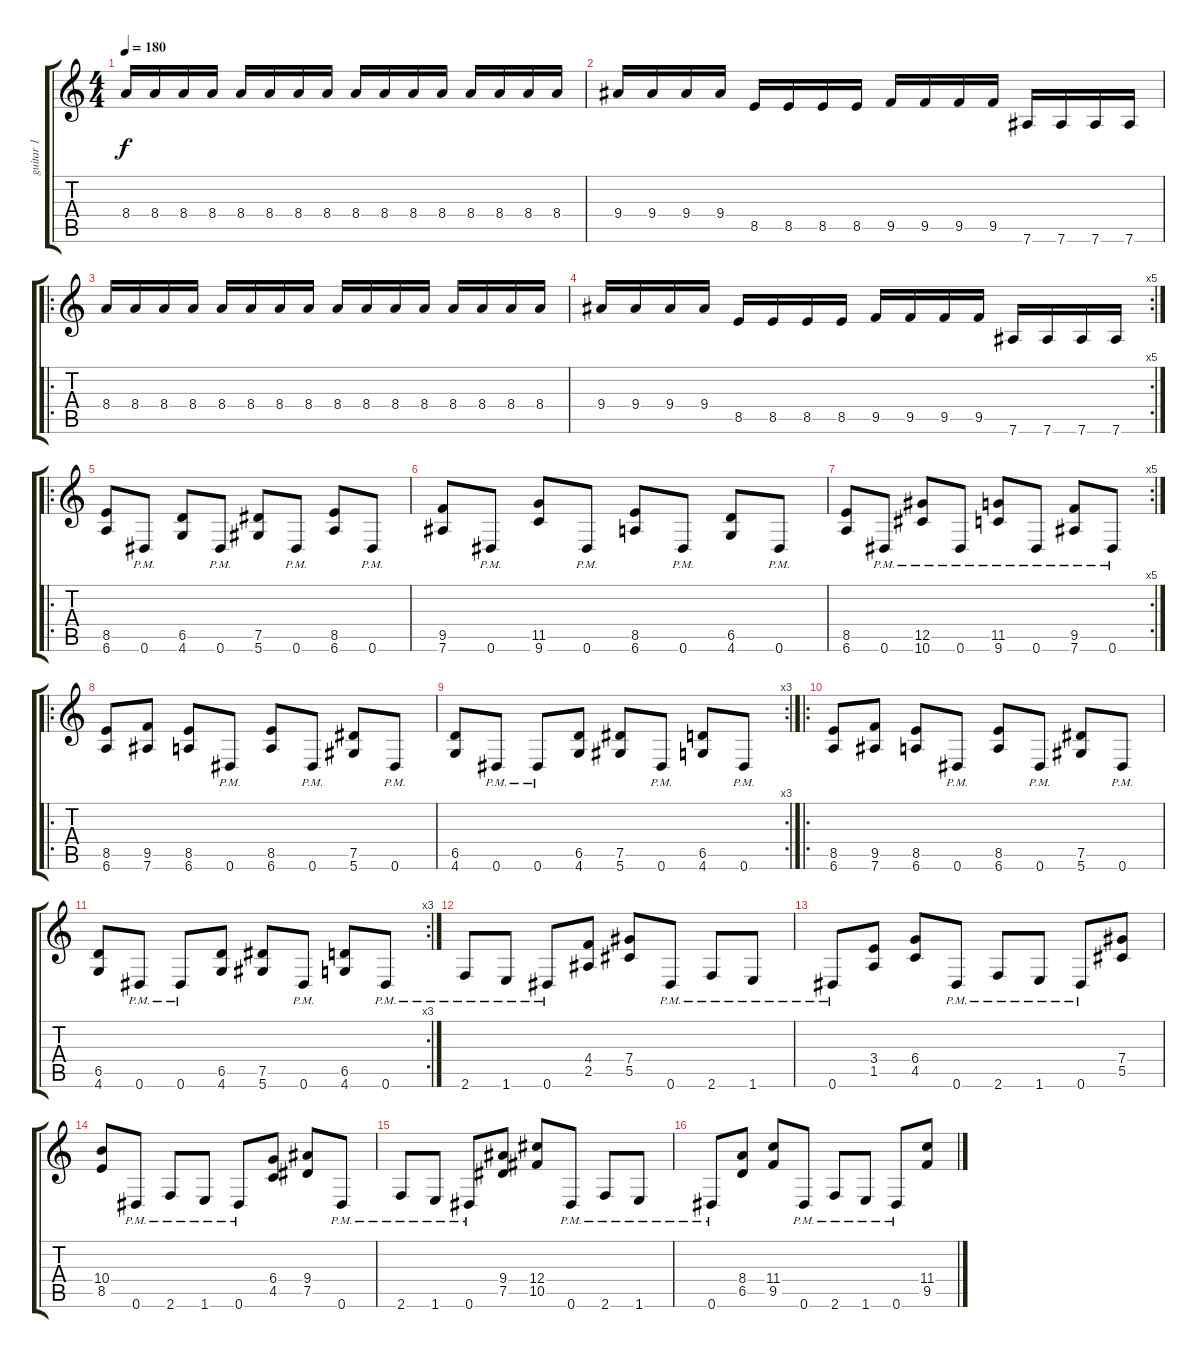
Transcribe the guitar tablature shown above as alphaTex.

\track ("guitar 1" "guitar 1") {instrument distortionguitar}
\staff {score tabs}
\tuning (Eb4 Bb3 Gb3 Db3 Ab2 Eb2) {hide}
\ts (4 4)
\tempo 180
\clef g2
\ks c
8.4.16{dy f instrument distortionguitar} 8.4.16 8.4.16 8.4.16 8.4.16 8.4.16 8.4.16 8.4.16 8.4.16 8.4.16 8.4.16 8.4.16 8.4.16 8.4.16 8.4.16 8.4.16 |
9.4.16 9.4.16 9.4.16 9.4.16 8.5.16 8.5.16 8.5.16 8.5.16 9.5.16 9.5.16 9.5.16 9.5.16 7.6.16 7.6.16 7.6.16 7.6.16 |
\ro
8.4.16 8.4.16 8.4.16 8.4.16 8.4.16 8.4.16 8.4.16 8.4.16 8.4.16 8.4.16 8.4.16 8.4.16 8.4.16 8.4.16 8.4.16 8.4.16 |
\rc 5
9.4.16 9.4.16 9.4.16 9.4.16 8.5.16 8.5.16 8.5.16 8.5.16 9.5.16 9.5.16 9.5.16 9.5.16 7.6.16 7.6.16 7.6.16 7.6.16 |
\ro
(8.5 6.6).8 0.6{pm}.8 (6.5 4.6).8 0.6{pm}.8 (7.5 5.6).8 0.6{pm}.8 (8.5 6.6).8 0.6{pm}.8 |
(9.5 7.6).8 0.6{pm}.8 (11.5 9.6).8 0.6{pm}.8 (8.5 6.6).8 0.6{pm}.8 (6.5 4.6).8 0.6{pm}.8 |
\rc 5
(8.5 6.6).8 0.6{pm}.8 (12.5{pm} 10.6).8 0.6{pm}.8 (11.5{pm} 9.6).8 0.6{pm}.8 (9.5{pm} 7.6).8 0.6{pm}.8 |
\ro
(8.5 6.6).8 (9.5 7.6).8 (8.5 6.6).8 0.6{pm}.8 (8.5 6.6).8 0.6{pm}.8 (7.5 5.6).8 0.6{pm}.8 |
\rc 3
(6.5 4.6).8 0.6{pm}.8 0.6{pm}.8 (6.5 4.6).8 (7.5 5.6).8 0.6{pm}.8 (6.5 4.6).8 0.6{pm}.8 |
\ro
(8.5 6.6).8 (9.5 7.6).8 (8.5 6.6).8 0.6{pm}.8 (8.5 6.6).8 0.6{pm}.8 (7.5 5.6).8 0.6{pm}.8 |
\rc 3
(6.5 4.6).8 0.6{pm}.8 0.6{pm}.8 (6.5 4.6).8 (7.5 5.6).8 0.6{pm}.8 (6.5 4.6).8 0.6{pm}.8 |
2.6{pm}.8 1.6{pm}.8 0.6{pm}.8 (4.4 2.5).8 (7.4 5.5).8 0.6{pm}.8 2.6{pm}.8 1.6{pm}.8 |
0.6{pm}.8 (3.4 1.5).8 (6.4 4.5).8 0.6{pm}.8 2.6{pm}.8 1.6{pm}.8 0.6{pm}.8 (7.4 5.5).8 |
(10.4 8.5).8 0.6{pm}.8 2.6{pm}.8 1.6{pm}.8 0.6{pm}.8 (6.4 4.5).8 (9.4 7.5).8 0.6{pm}.8 |
2.6{pm}.8 1.6{pm}.8 0.6{pm}.8 (9.4 7.5).8 (12.4 10.5).8 0.6{pm}.8 2.6{pm}.8 1.6{pm}.8 |
0.6{pm}.8 (8.4 6.5).8 (11.4 9.5).8 0.6{pm}.8 2.6{pm}.8 1.6{pm}.8 0.6{pm}.8 (11.4 9.5).8
